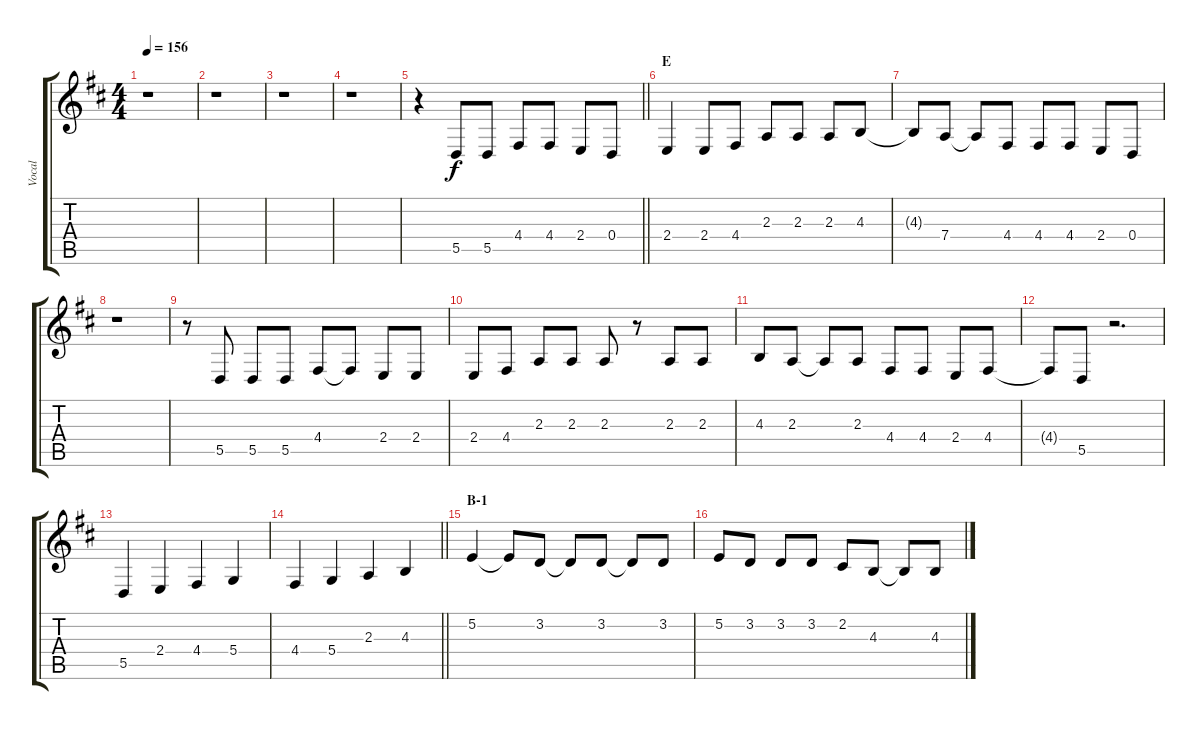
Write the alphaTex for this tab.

\track ("Vocal" "Vocal") {instrument altosax}
\staff {score tabs}
\tuning (E4 B3 G3 D3 A2 E2) {hide}
\ts (4 4)
\tempo 156
\clef g2
\ks d
r.1{dy f} |
r.1 |
r.1 |
r.1 |
\barLineRight lightlight
r.4 5.5.8 5.5.8 4.4.8 4.4.8 2.4.8 0.4.8 |
\section ("" "E")
2.4.4 2.4.8 4.4.8 2.3.8 2.3.8 2.3.8 4.3.8 |
4.3{t}.8 7.4.8 7.4{t}.8 4.4.8 4.4.8 4.4.8 2.4.8 0.4.8 |
r.1 |
r.8 5.5.8 5.5.8 5.5.8 4.4.8 4.4{t}.8 2.4.8 2.4.8 |
2.4.8 4.4.8 2.3.8 2.3.8 2.3.8 r.8 2.3.8 2.3.8 |
4.3.8 2.3.8 2.3{t}.8 2.3.8 4.4.8 4.4.8 2.4.8 4.4.8 |
4.4{t}.8 5.5.8 r.2{d} |
5.5.4 2.4.4 4.4.4 5.4.4 |
\barLineRight lightlight
4.4.4 5.4.4 2.3.4 4.3.4 |
\section ("" "B-1")
5.2.4 5.2{t}.8 3.2.8 3.2{t}.8 3.2.8 3.2{t}.8 3.2.8 |
5.2.8 3.2.8 3.2.8 3.2.8 2.2.8 4.3.8 4.3{t}.8 4.3.8
